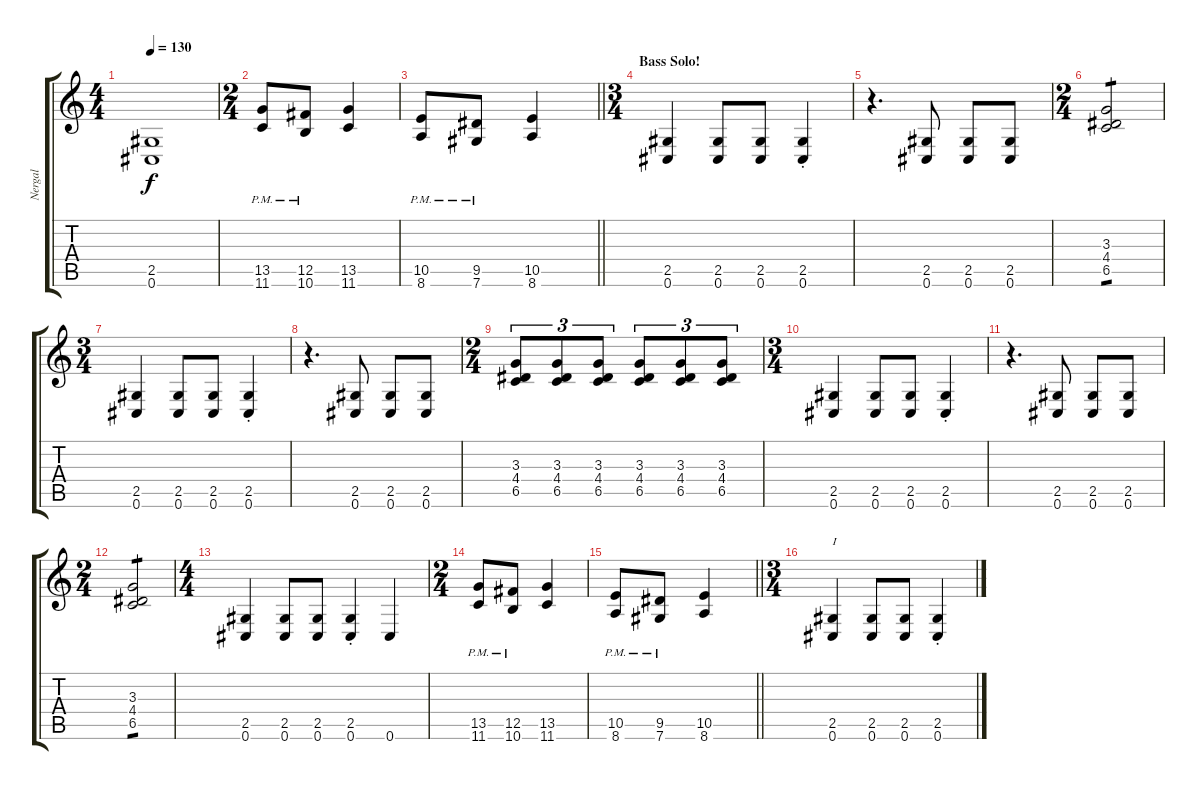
\track ("Nergal" "Nergal") {instrument overdrivenguitar}
\staff {score tabs}
\tuning (Db4 Ab3 E3 B2 Gb2 Db2) {hide}
\ts (4 4)
\tempo 130
\clef g2
\ks c
(2.5{t} 0.6{t}).1{dy f} |
\ts (2 4)
(13.5{pm} 11.6{pm}).8 (12.5{pm} 10.6{pm}).8 (13.5 11.6).4 |
\barLineRight lightlight
(10.5{pm} 8.6{pm}).8 (9.5{pm} 7.6{pm}).8 (10.5 8.6).4 |
\ts (3 4)
\section ("" "Bass Solo!")
(2.5 0.6).4 (2.5 0.6).8 (2.5 0.6).8 (2.5{st} 0.6{st}).4 |
r.4{d} (2.5 0.6).8 (2.5 0.6).8 (2.5 0.6).8 |
\ts (2 4)
(3.3 4.4 6.5).2{tp 1} |
\ts (3 4)
(2.5 0.6).4 (2.5 0.6).8 (2.5 0.6).8 (2.5{st} 0.6{st}).4 |
r.4{d} (2.5 0.6).8 (2.5 0.6).8 (2.5 0.6).8 |
\ts (2 4)
(3.3 4.4 6.5).8{tu (3 2)} (3.3 4.4 6.5).8{tu (3 2)} (3.3 4.4 6.5).8{tu (3 2)} (3.3 4.4 6.5).8{tu (3 2)} (3.3 4.4 6.5).8{tu (3 2)} (3.3 4.4 6.5).8{tu (3 2)} |
\ts (3 4)
(2.5 0.6).4 (2.5 0.6).8 (2.5 0.6).8 (2.5{st} 0.6{st}).4 |
r.4{d} (2.5 0.6).8 (2.5 0.6).8 (2.5 0.6).8 |
\ts (2 4)
(3.3 4.4 6.5).2{tp 1} |
\ts (4 4)
(2.5 0.6).4 (2.5 0.6).8 (2.5 0.6).8 (2.5{st} 0.6{st}).4 0.6.4 |
\ts (2 4)
(13.5{pm} 11.6{pm}).8 (12.5{pm} 10.6{pm}).8 (13.5 11.6).4 |
\barLineRight lightlight
(10.5{pm} 8.6{pm}).8 (9.5{pm} 7.6{pm}).8 (10.5 8.6).4 |
\ts (3 4)
(2.5 0.6).4{txt "I"} (2.5 0.6).8 (2.5 0.6).8 (2.5{st} 0.6{st}).4
